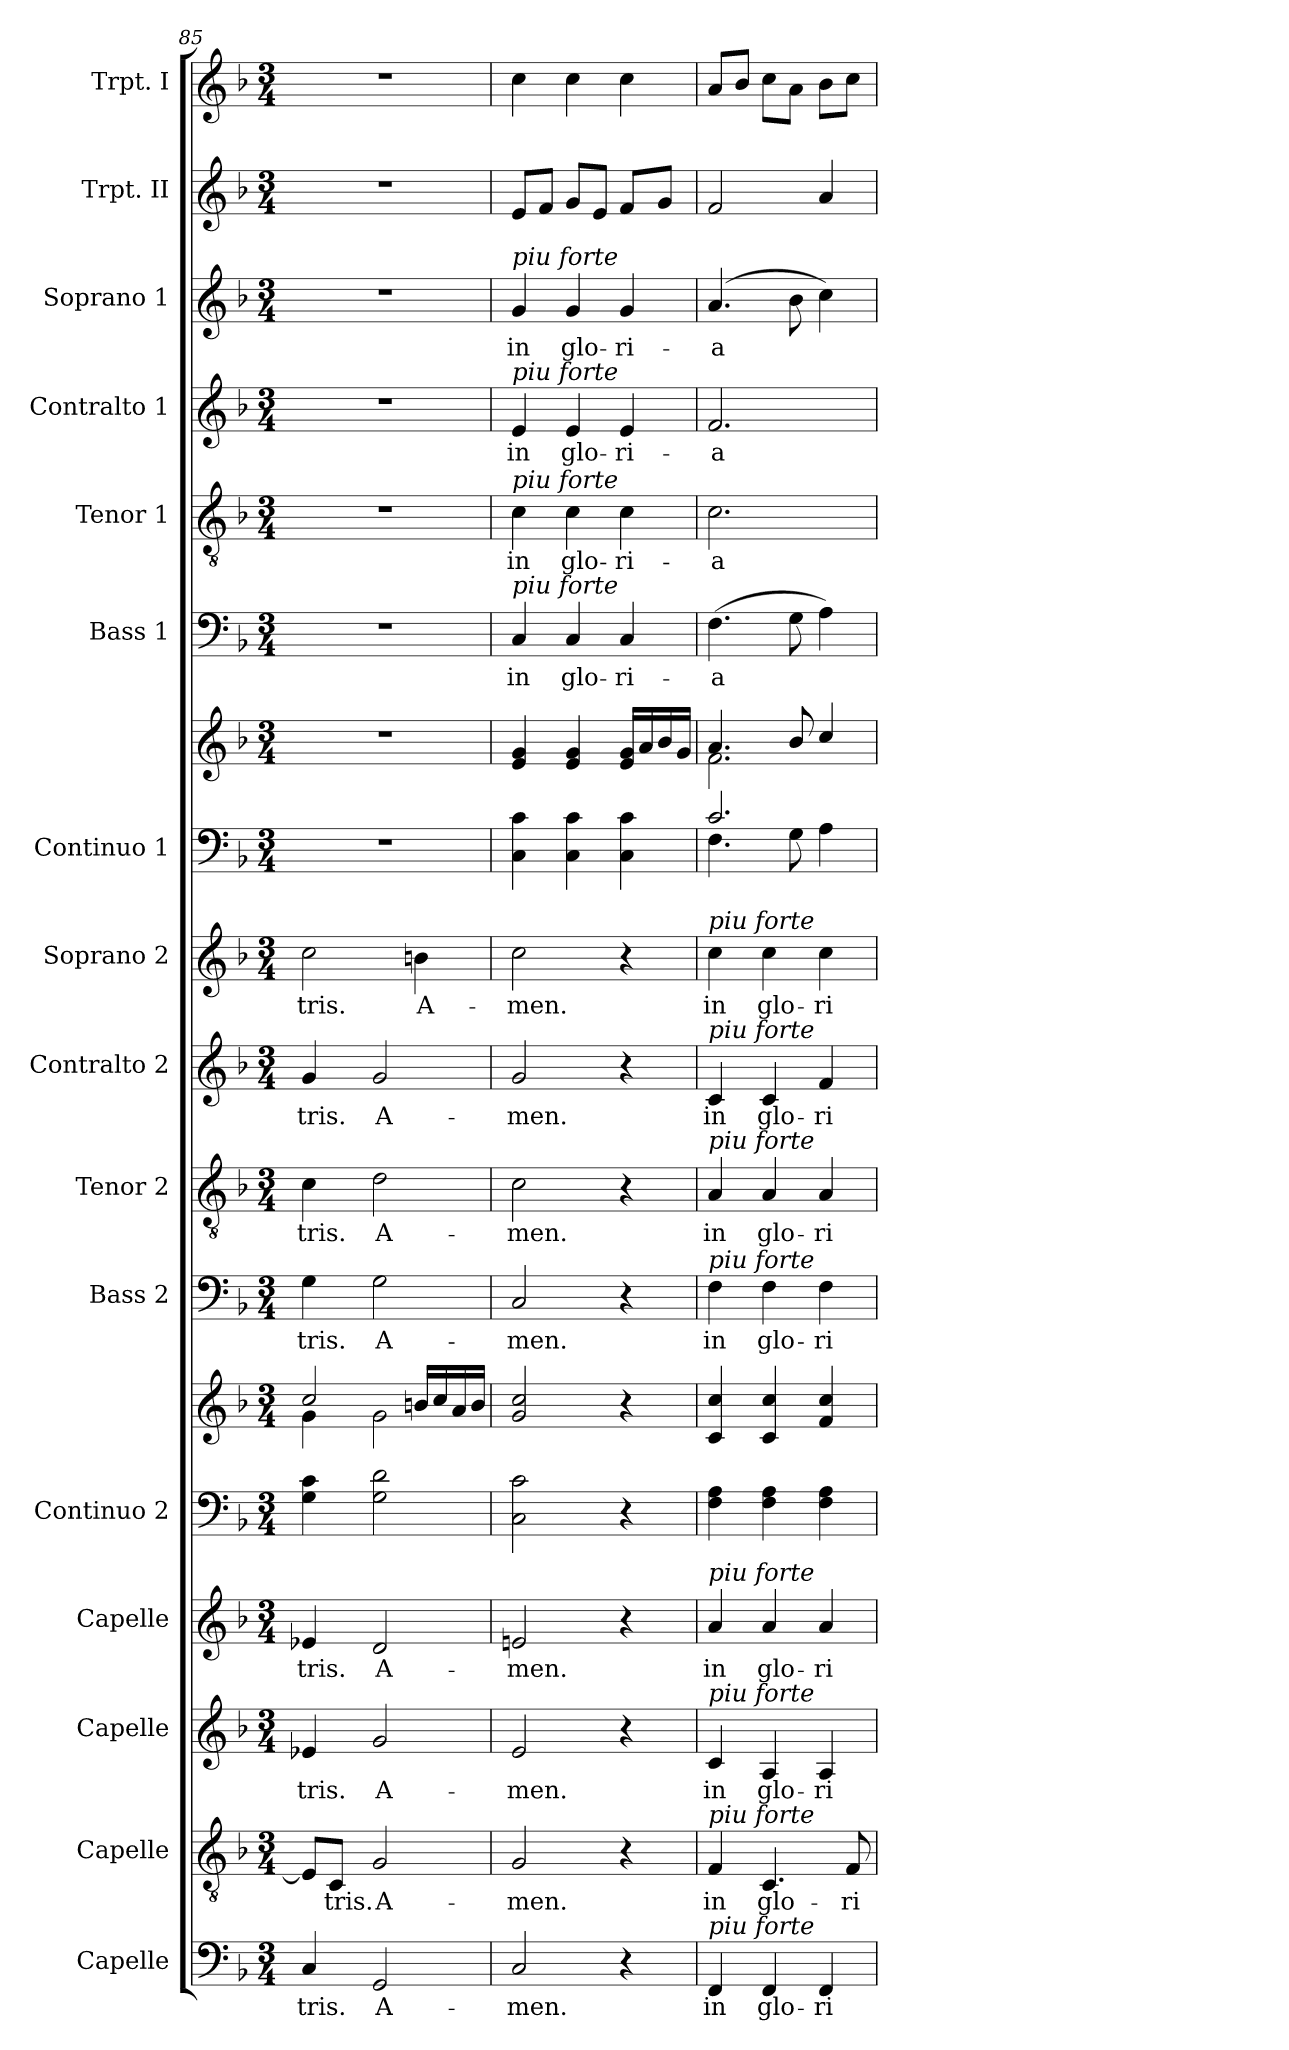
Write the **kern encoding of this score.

**kern	**text	**kern	**text	**kern	**text	**kern	**text	**kern	**kern	**kern	**text	**kern	**text	**kern	**text	**kern	**text	**kern	**kern	**kern	**text	**kern	**text	**kern	**text	**kern	**text	**kern	**kern
*part16	*part16	*part15	*part15	*part14	*part14	*part13	*part13	*part12	*part12	*part11	*part11	*part10	*part10	*part9	*part9	*part8	*part8	*part7	*part7	*part6	*part6	*part5	*part5	*part4	*part4	*part3	*part3	*part2	*part1
*staff18	*staff18	*staff17	*staff17	*staff16	*staff16	*staff15	*staff15	*staff14	*staff13	*staff12	*staff12	*staff11	*staff11	*staff10	*staff10	*staff9	*staff9	*staff8	*staff7	*staff6	*staff6	*staff5	*staff5	*staff4	*staff4	*staff3	*staff3	*staff2	*staff1
*I"Capelle	*	*I"Capelle	*	*I"Capelle	*	*I"Capelle	*	*I"Continuo 2	*	*I"Bass 2	*	*I"Tenor 2	*	*I"Contralto 2	*	*I"Soprano 2	*	*I"Continuo 1	*	*I"Bass 1	*	*I"Tenor 1	*	*I"Contralto 1	*	*I"Soprano 1	*	*I"Trpt. II	*I"Trpt. I
*	*	*I'Capelle	*	*I'Capelle	*	*I'Capelle	*	*I'Cont. 2	*	*I'B 3	*	*I'T 2	*	*I'CA 2	*	*I'Sop.2	*	*	*	*I'B 1	*	*I'T 1	*	*I'CAlt. 1	*	*I'Sop. 1	*	*I'Trpt. II	*I'Trpt. I
*clefF4	*	*clefGv2	*	*clefG2	*	*clefG2	*	*clefF4	*clefG2	*clefF4	*	*clefGv2	*	*clefG2	*	*clefG2	*	*clefF4	*clefG2	*clefF4	*	*clefGv2	*	*clefG2	*	*clefG2	*	*clefG2	*clefG2
*k[b-]	*	*k[b-]	*	*k[b-]	*	*k[b-]	*	*k[b-]	*k[b-]	*k[b-]	*	*k[b-]	*	*k[b-]	*	*k[b-]	*	*k[b-]	*k[b-]	*k[b-]	*	*k[b-]	*	*k[b-]	*	*k[b-]	*	*k[b-]	*k[b-]
*F:	*	*F:	*	*F:	*	*F:	*	*F:	*F:	*F:	*	*F:	*	*F:	*	*F:	*	*F:	*F:	*F:	*	*F:	*	*F:	*	*F:	*	*F:	*F:
*M3/4	*	*M3/4	*	*M3/4	*	*M3/4	*	*M3/4	*M3/4	*M3/4	*	*M3/4	*	*M3/4	*	*M3/4	*	*M3/4	*M3/4	*M3/4	*	*M3/4	*	*M3/4	*	*M3/4	*	*M3/4	*M3/4
=85	=85	=85	=85	=85	=85	=85	=85	=85	=85	=85	=85	=85	=85	=85	=85	=85	=85	=85	=85	=85	=85	=85	=85	=85	=85	=85	=85	=85	=85
*	*	*	*	*	*	*	*	*	*^	*	*	*	*	*	*	*	*	*	*	*	*	*	*	*	*	*	*	*	*
4C/	-tris.	8E-/L]	.	4e-X/	-tris.	4e-X/	-tris.	4G\ 4c\	2cc/	4g\	4G\	-tris.	4c\	-tris.	4g/	-tris.	2cc\	-tris.	2.r	2.r	2.r	.	2.r	.	2.r	.	2.r	.	2.r	2.r
.	.	8C/J	-tris.	.	.	.	.	.	.	.	.	.	.	.	.	.	.	.	.	.	.	.	.	.	.	.	.	.	.	.
2GG/	A-	2G/	A-	2g/	A-	2d/	A-	2G\ 2d\	.	2g\	2G\	A-	2d\	A-	2g/	A-	.	.	.	.	.	.	.	.	.	.	.	.	.	.
.	.	.	.	.	.	.	.	.	16bn/LL	.	.	.	.	.	.	.	4bn\	A-	.	.	.	.	.	.	.	.	.	.	.	.
.	.	.	.	.	.	.	.	.	16cc/	.	.	.	.	.	.	.	.	.	.	.	.	.	.	.	.	.	.	.	.	.
.	.	.	.	.	.	.	.	.	16a/	.	.	.	.	.	.	.	.	.	.	.	.	.	.	.	.	.	.	.	.	.
.	.	.	.	.	.	.	.	.	16b/JJ	.	.	.	.	.	.	.	.	.	.	.	.	.	.	.	.	.	.	.	.	.
*	*	*	*	*	*	*	*	*	*v	*v	*	*	*	*	*	*	*	*	*	*	*	*	*	*	*	*	*	*	*	*
=86	=86	=86	=86	=86	=86	=86	=86	=86	=86	=86	=86	=86	=86	=86	=86	=86	=86	=86	=86	=86	=86	=86	=86	=86	=86	=86	=86	=86	=86
!	!	!	!	!	!	!	!	!	!	!	!	!	!	!	!	!	!	!	!	!	!	!	!	!	!	!LO:TX:a:i:t=piu forte	!	!	!
!	!	!	!	!	!	!	!	!	!	!	!	!	!	!	!	!	!	!	!	!	!	!	!	!LO:TX:a:i:t=piu forte	!	!	!	!	!
!	!	!	!	!	!	!	!	!	!	!	!	!	!	!	!	!	!	!	!	!	!	!LO:TX:a:i:t=piu forte	!	!	!	!	!	!	!
!	!	!	!	!	!	!	!	!	!	!	!	!	!	!	!	!	!	!	!	!LO:TX:a:i:t=piu forte	!	!	!	!	!	!	!	!	!
2C/	-men.	2G/	-men.	2e/	-men.	2en/	-men.	2C\ 2c\	2g/ 2cc/	2C/	-men.	2c\	-men.	2g/	-men.	2cc\	-men.	4C\ 4c\	4e/ 4g/	4C/	in	4c\	in	4e/	in	4g/	in	8e/L	4cc\
.	.	.	.	.	.	.	.	.	.	.	.	.	.	.	.	.	.	.	.	.	.	.	.	.	.	.	.	8f/J	.
.	.	.	.	.	.	.	.	.	.	.	.	.	.	.	.	.	.	4C\ 4c\	4e/ 4g/	4C/	glo-	4c\	glo-	4e/	glo-	4g/	glo-	8g/L	4cc\
.	.	.	.	.	.	.	.	.	.	.	.	.	.	.	.	.	.	.	.	.	.	.	.	.	.	.	.	8e/J	.
4r	.	4r	.	4r	.	4r	.	4r	4r	4r	.	4r	.	4r	.	4r	.	4C\ 4c\	16e/ 16g/LL	4C/	-ri-	4c\	-ri-	4e/	-ri-	4g/	-ri-	8f/L	4cc\
.	.	.	.	.	.	.	.	.	.	.	.	.	.	.	.	.	.	.	16a/	.	.	.	.	.	.	.	.	.	.
.	.	.	.	.	.	.	.	.	.	.	.	.	.	.	.	.	.	.	16b-/	.	.	.	.	.	.	.	.	8g/J	.
.	.	.	.	.	.	.	.	.	.	.	.	.	.	.	.	.	.	.	16g/JJ	.	.	.	.	.	.	.	.	.	.
=87	=87	=87	=87	=87	=87	=87	=87	=87	=87	=87	=87	=87	=87	=87	=87	=87	=87	=87	=87	=87	=87	=87	=87	=87	=87	=87	=87	=87	=87
*	*	*	*	*	*	*	*	*	*	*	*	*	*	*	*	*	*	*^	*^	*	*	*	*	*	*	*	*	*	*
!	!	!	!	!	!	!	!	!	!	!	!	!	!	!	!	!LO:TX:a:i:t=piu forte	!	!	!	!	!	!	!	!	!	!	!	!	!	!	!
!	!	!	!	!	!	!	!	!	!	!	!	!	!	!LO:TX:a:i:t=piu forte	!	!	!	!	!	!	!	!	!	!	!	!	!	!	!	!	!
!	!	!	!	!	!	!	!	!	!	!	!	!LO:TX:a:i:t=piu forte	!	!	!	!	!	!	!	!	!	!	!	!	!	!	!	!	!	!	!
!	!	!	!	!	!	!	!	!	!	!LO:TX:a:i:t=piu forte	!	!	!	!	!	!	!	!	!	!	!	!	!	!	!	!	!	!	!	!	!
!	!	!	!	!	!	!LO:TX:a:i:t=piu forte	!	!	!	!	!	!	!	!	!	!	!	!	!	!	!	!	!	!	!	!	!	!	!	!	!
!	!	!	!	!LO:TX:a:i:t=piu forte	!	!	!	!	!	!	!	!	!	!	!	!	!	!	!	!	!	!	!	!	!	!	!	!	!	!	!
!	!	!LO:TX:a:i:t=piu forte	!	!	!	!	!	!	!	!	!	!	!	!	!	!	!	!	!	!	!	!	!	!	!	!	!	!	!	!	!
!LO:TX:a:i:t=piu forte	!	!	!	!	!	!	!	!	!	!	!	!	!	!	!	!	!	!	!	!	!	!	!	!	!	!	!	!	!	!	!
4FF/	in	4F/	in	4c/	in	4a/	in	4F\ 4A\	4c/ 4cc/	4F\	in	4A/	in	4c/	in	4cc\	in	2.c/	4.F\	4.a/	2.f\	(4.F\	-a	2.c\	-a	2.f/	-a	(4.a/	-a	2f/	8a/L
.	.	.	.	.	.	.	.	.	.	.	.	.	.	.	.	.	.	.	.	.	.	.	.	.	.	.	.	.	.	.	8b-/J
4FF/	glo-	4.C/	glo-	4A/	glo-	4a/	glo-	4F\ 4A\	4c/ 4cc/	4F\	glo-	4A/	glo-	4c/	glo-	4cc\	glo-	.	.	.	.	.	.	.	.	.	.	.	.	.	8cc\L
.	.	.	.	.	.	.	.	.	.	.	.	.	.	.	.	.	.	.	8G\	8b-/	.	8G\	.	.	.	.	.	8b-\	.	.	8a\J
4FF/	-ri-	.	.	4A/	-ri-	4a/	-ri-	4F\ 4A\	4f/ 4cc/	4F\	-ri-	4A/	-ri-	4f/	-ri-	4cc\	-ri-	.	4A\	4cc/	.	4A\)	.	.	.	.	.	4cc\)	.	4a/	8b-\L
.	.	8F/	-ri-	.	.	.	.	.	.	.	.	.	.	.	.	.	.	.	.	.	.	.	.	.	.	.	.	.	.	.	8cc\J
*	*	*	*	*	*	*	*	*	*	*	*	*	*	*	*	*	*	*v	*v	*	*	*	*	*	*	*	*	*	*	*	*
*	*	*	*	*	*	*	*	*	*	*	*	*	*	*	*	*	*	*	*v	*v	*	*	*	*	*	*	*	*	*	*
=	=	=	=	=	=	=	=	=	=	=	=	=	=	=	=	=	=	=	=	=	=	=	=	=	=	=	=	=	=
*-	*-	*-	*-	*-	*-	*-	*-	*-	*-	*-	*-	*-	*-	*-	*-	*-	*-	*-	*-	*-	*-	*-	*-	*-	*-	*-	*-	*-	*-
